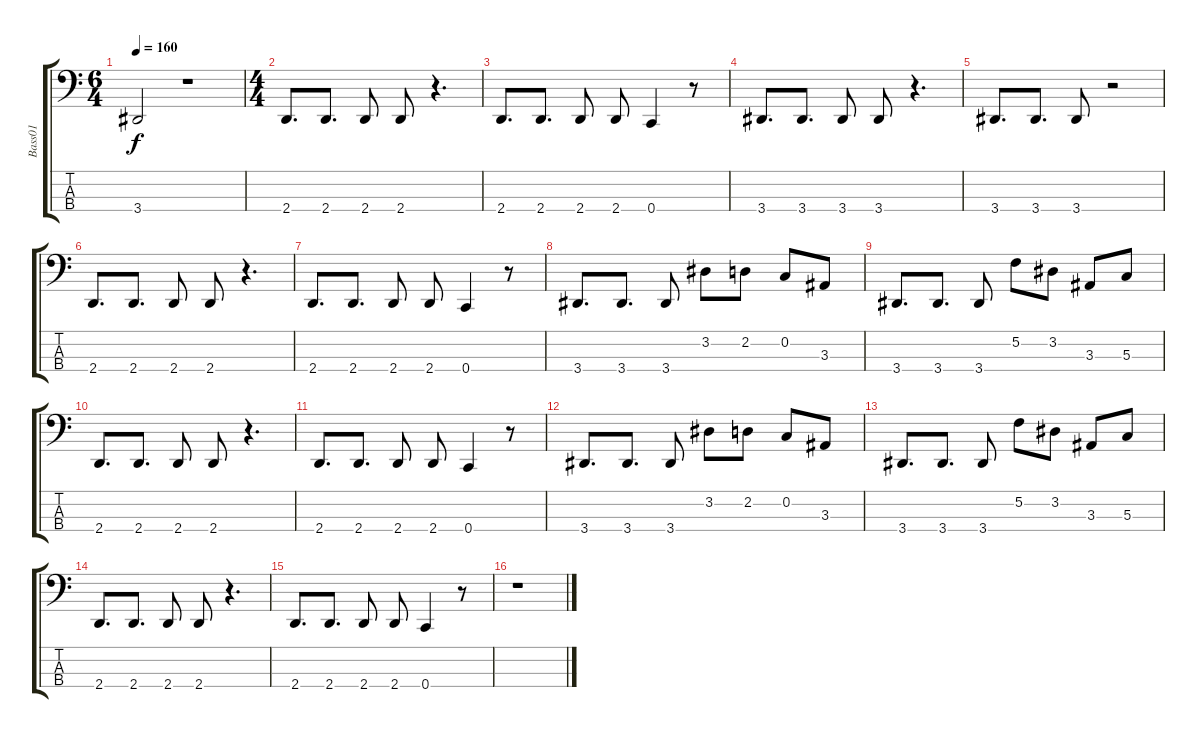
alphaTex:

\track ("Bass01" "Bass01") {instrument electricbassfinger}
\staff {score tabs}
\tuning (F2 C2 G1 C1) {hide}
\ts (6 4)
\tempo 160
\clef f4
\ks c
3.4.2{dy f} r.1 |
\ts (4 4)
2.4.8{d} 2.4.8{d} 2.4.8 2.4.8 r.4{d} |
2.4.8{d} 2.4.8{d} 2.4.8 2.4.8 0.4.4 r.8 |
3.4.8{d} 3.4.8{d} 3.4.8 3.4.8 r.4{d} |
3.4.8{d} 3.4.8{d} 3.4.8 r.2 |
2.4.8{d} 2.4.8{d} 2.4.8 2.4.8 r.4{d} |
2.4.8{d} 2.4.8{d} 2.4.8 2.4.8 0.4.4 r.8 |
3.4.8{d} 3.4.8{d} 3.4.8 3.2.8 2.2.8 0.2.8 3.3.8 |
3.4.8{d} 3.4.8{d} 3.4.8 5.2.8 3.2.8 3.3.8 5.3.8 |
2.4.8{d} 2.4.8{d} 2.4.8 2.4.8 r.4{d} |
2.4.8{d} 2.4.8{d} 2.4.8 2.4.8 0.4.4 r.8 |
3.4.8{d} 3.4.8{d} 3.4.8 3.2.8 2.2.8 0.2.8 3.3.8 |
3.4.8{d} 3.4.8{d} 3.4.8 5.2.8 3.2.8 3.3.8 5.3.8 |
2.4.8{d} 2.4.8{d} 2.4.8 2.4.8 r.4{d} |
2.4.8{d} 2.4.8{d} 2.4.8 2.4.8 0.4.4 r.8 |
r.1
